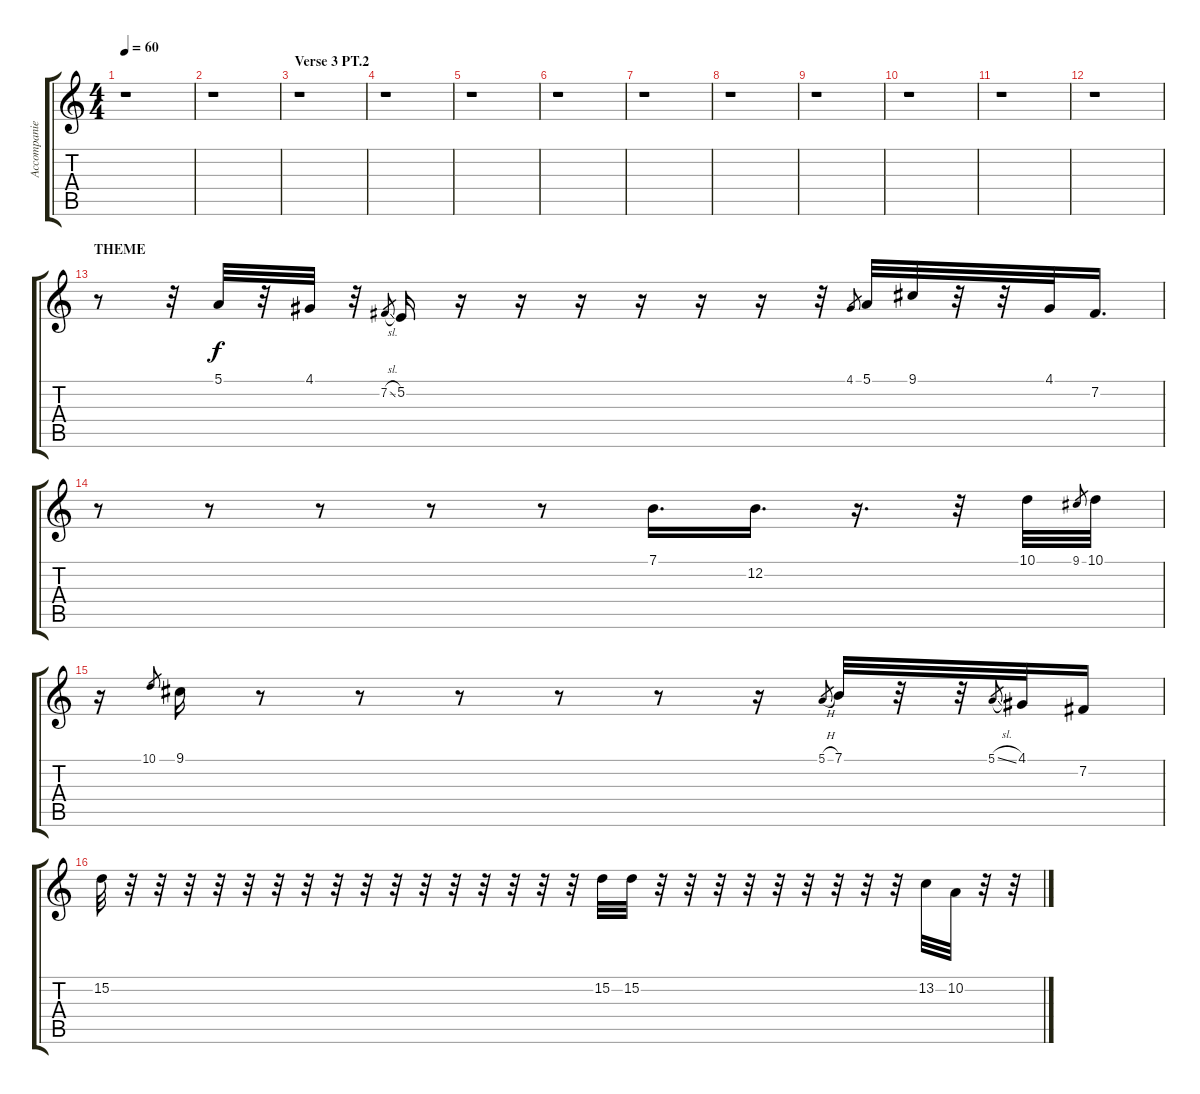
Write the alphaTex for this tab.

\track ("Accompaniement Licks" "Accompanie") {instrument acousticgrandpiano}
\staff {score tabs}
\tuning (E4 B3 G3 D3 A2 E2) {hide}
\ts (4 4)
\tempo 60
\clef g2
\ks c
r.1{dy f} |
r.1 |
\section ("" "Verse 3 PT.2")
r.1 |
r.1 |
r.1 |
r.1 |
r.1 |
r.1 |
r.1 |
r.1 |
r.1 |
r.1 |
\section ("" "THEME")
r.8 r.32 5.1.32 r.32 4.1.32 r.32 7.2{sl}.8{gr} 5.2.16 r.16 r.16 r.16 r.16 r.16 r.16 r.32 4.1.8{gr} 5.1.32 9.1.32 r.32 r.32 4.1.32 7.2.16{d} |
r.8 r.8 r.8 r.8 r.8 7.1.16{d} 12.2.16{d} r.16{d} r.32 10.1.32 9.1.8{gr} 10.1.32 |
r.16 10.1.8{gr} 9.1.16 r.8 r.8 r.8 r.8 r.8 r.16 5.1{h}.8{gr} 7.1.32 r.32 r.32 5.1{sl}.8{gr} 4.1.32 7.2.16 |
15.2.32 r.32 r.32 r.32 r.32 r.32 r.32 r.32 r.32 r.32 r.32 r.32 r.32 r.32 r.32 r.32 r.32 15.2.32 15.2.32 r.32 r.32 r.32 r.32 r.32 r.32 r.32 r.32 r.32 13.2.32 10.2.32 r.32 r.32
